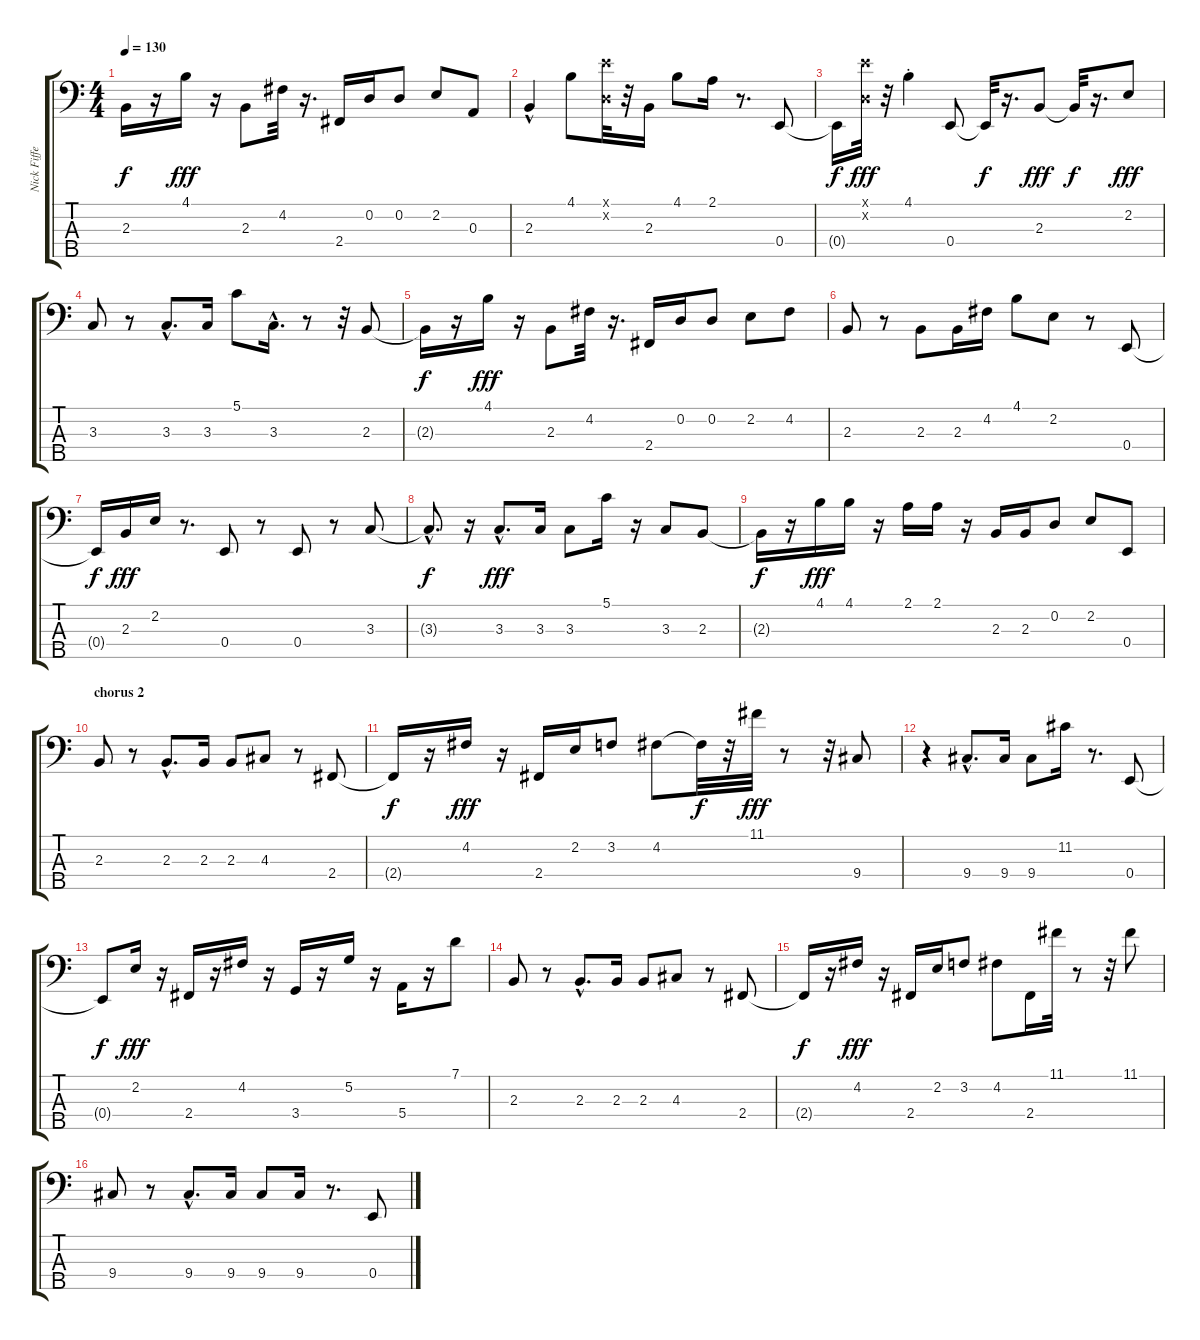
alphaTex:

\track ("Nick Fiffe - Bass" "Nick Fiffe") {instrument electricbassfinger}
\staff {score tabs}
\tuning (G2 D2 A1 E1 B0) {hide}
\ts (4 4)
\tempo 130
\clef f4
\ks c
2.3{t}.16{dy f} r.16 4.1.16{dy fff} r.16 2.3.8 4.2.32 r.16{d} 2.4.16 0.2.16 0.2.8 2.2.8 0.3.8 |
2.3{hac}.4 4.1.8 (9.1{x} 0.2{x}).32 r.32 2.3.16 4.1.8 2.1.16 r.8{d} 0.4.8 |
0.4{t}.16{dy f} (9.1{x} 0.2{x}).32{dy fff} r.32 4.1{st}.4 0.4.8 0.4{t}.32{dy f} r.16{d} 2.3.8{dy fff} 2.3{t}.32{dy f} r.16{d} 2.2.8{dy fff} |
3.3.8 r.8 3.3{hac}.8{d} 3.3.16 5.1.8 3.3{hac}.16{d} r.8 r.32 2.3.8 |
2.3{t}.16{dy f} r.16 4.1.16{dy fff} r.16 2.3.8 4.2.32 r.16{d} 2.4.16 0.2.16 0.2.8 2.2.8 4.2.8 |
2.3.8 r.8 2.3.8 2.3.16 4.2.16 4.1.8 2.2.8 r.8 0.4.8 |
0.4{t}.16{dy f} 2.3.16{dy fff} 2.2.16 r.8{d} 0.4.8 r.8 0.4.8 r.8 3.3.8 |
3.3{hac t}.8{d dy f} r.16 3.3{hac}.8{d dy fff} 3.3.16 3.3.8 5.1.16 r.16 3.3.8 2.3.8 |
2.3{t}.16{dy f} r.16 4.1.16{dy fff} 4.1.16 r.16 2.1.16 2.1.16 r.16 2.3.16 2.3.16 0.2.8 2.2.8 0.4.8 |
\section ("" "chorus 2")
2.3.8 r.8 2.3{hac}.8{d} 2.3.16 2.3.8 4.3.8 r.8 2.4.8 |
2.4{t}.16{dy f} r.16 4.2.16{dy fff} r.16 2.4.16 2.2.16 3.2.8 4.2.8 4.2{t}.32{dy f} r.32 11.1.32{dy fff instrument slapbass1} r.8 r.32 9.4.8{instrument electricbassfinger} |
r.4 9.4{hac}.8{d} 9.4.16 9.4.8 11.2.16 r.8{d} 0.4.8 |
0.4{t}.8{dy f} 2.2.16{dy fff} r.16 2.4.16 r.16 4.2.16 r.16 3.4.16 r.16 5.2.16 r.16 5.4.16 r.16 7.1.8 |
2.3.8 r.8 2.3{hac}.8{d} 2.3.16 2.3.8 4.3.8 r.8 2.4.8 |
2.4{t}.16{dy f} r.16 4.2.16{dy fff} r.16 2.4.16 2.2.16 3.2.8 4.2.8 2.4.16 11.1.32{instrument slapbass1} r.8 r.32 11.1.8 |
9.4.8{instrument electricbassfinger} r.8 9.4{hac}.8{d} 9.4.16 9.4.8 9.4.16 r.8{d} 0.4.8
